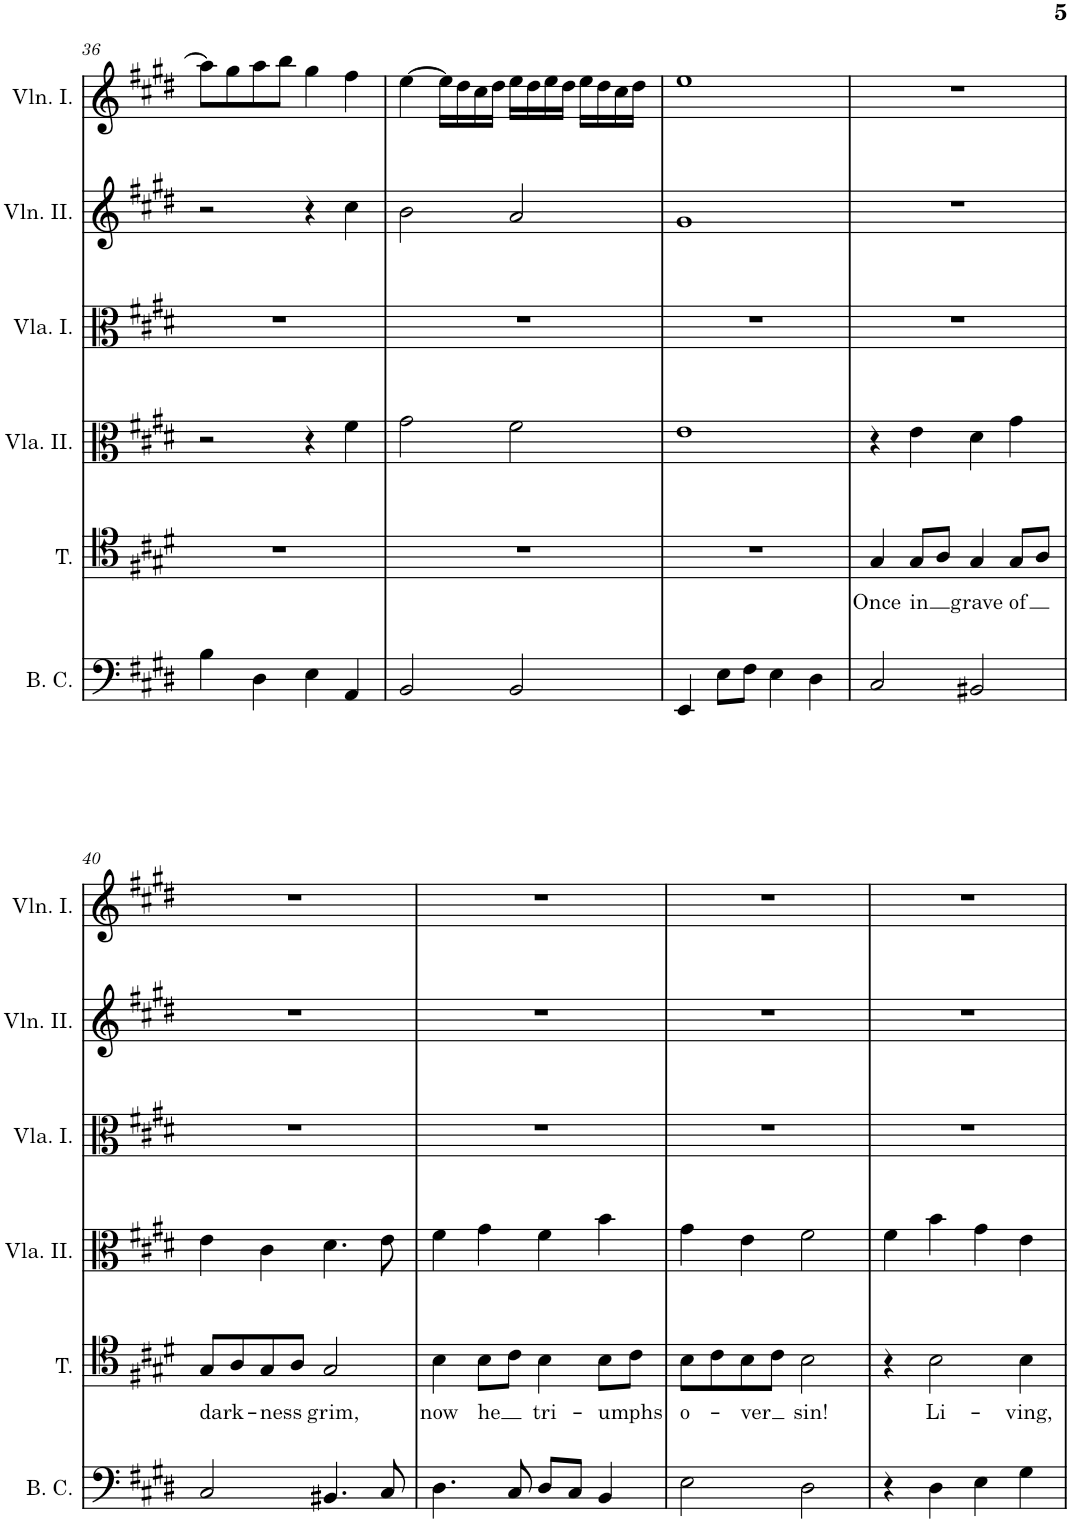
**kern	**kern	**text	**kern	**kern	**kern	**kern
*part6	*part5	*part5	*part4	*part3	*part2	*part1
*staff6	*staff5	*staff5	*staff4	*staff3	*staff2	*staff1
*I"Basso Continuo.	*I"Tenor.	*	*I"Viola II.	*I"Viola I.	*I"Violino II.	*I"Violino I.
*I'B. C.	*I'T.	*	*I'Vla. II.	*I'Vla. I.	*I'Vln. II.	*I'Vln. I.
!!LO:PB:g=z
*clefF4	*clefC4	*	*clefC3	*clefC3	*clefG2	*clefG2
*k[f#c#g#d#]	*k[f#c#g#d#]	*	*k[f#c#g#d#]	*k[f#c#g#d#]	*k[f#c#g#d#]	*k[f#c#g#d#]
*M4/4	*M4/4	*	*M4/4	*M4/4	*M4/4	*M4/4
=36	=36	=36	=36	=36	=36	=36
4B\	1r	.	2r	1r	2r	8aa\L]
.	.	.	.	.	.	8gg#\
4D#\	.	.	.	.	.	8aa\
.	.	.	.	.	.	8bb\J
4E\	.	.	4r	.	4r	4gg#\
4AA/	.	.	4f#\	.	4cc#\	4ff#\
=37	=37	=37	=37	=37	=37	=37
2BB/	1r	.	2g#\	1r	2b\	[4ee\
.	.	.	.	.	.	16ee\LL]
.	.	.	.	.	.	16dd#\
.	.	.	.	.	.	16cc#\
.	.	.	.	.	.	16dd#\JJ
2BB/	.	.	2f#\	.	2a/	16ee\LL
.	.	.	.	.	.	16dd#\
.	.	.	.	.	.	16ee\
.	.	.	.	.	.	16dd#\JJ
.	.	.	.	.	.	16ee\LL
.	.	.	.	.	.	16dd#\
.	.	.	.	.	.	16cc#\
.	.	.	.	.	.	16dd#\JJ
=38	=38	=38	=38	=38	=38	=38
4EE/	1r	.	1e	1r	1g#	1ee
8E\L	.	.	.	.	.	.
8F#\J	.	.	.	.	.	.
4E\	.	.	.	.	.	.
4D#\	.	.	.	.	.	.
=39	=39	=39	=39	=39	=39	=39
!	!	!LO:LY:b	!	!	!	!
2C#/	4G#/	Once	4r	1r	1r	1r
!	!	!LO:LY:b	!	!	!	!
.	8G#/L	in	4e\	.	.	.
.	8A/J	.	.	.	.	.
!	!	!LO:LY:b	!	!	!	!
2BB#X/	4G#/	grave	4d#\	.	.	.
!	!	!LO:LY:b	!	!	!	!
.	8G#/L	of	4g#\	.	.	.
.	8A/J	.	.	.	.	.
!!LO:LB:g=z
=40	=40	=40	=40	=40	=40	=40
!	!	!LO:LY:b	!	!	!	!
2C#/	8G#/L	dark-	4e\	1r	1r	1r
.	8A/	.	.	.	.	.
!	!	!LO:LY:b	!	!	!	!
.	8G#/	-ness	4c#\	.	.	.
.	8A/J	.	.	.	.	.
!	!	!LO:LY:b	!	!	!	!
4.BB#X/	2G#/	grim,	4.d#\	.	.	.
8C#/	.	.	8e\	.	.	.
=41	=41	=41	=41	=41	=41	=41
!	!	!LO:LY:b	!	!	!	!
4.D#\	4B\	now	4f#\	1r	1r	1r
!	!	!LO:LY:b	!	!	!	!
.	8B\L	he	4g#\	.	.	.
8C#/	8c#\J	.	.	.	.	.
!	!	!LO:LY:b	!	!	!	!
8D#/L	4B\	tri-	4f#\	.	.	.
8C#/J	.	.	.	.	.	.
!	!	!LO:LY:b	!	!	!	!
4BB/	8B\L	-umphs	4b\	.	.	.
.	8c#\J	.	.	.	.	.
=42	=42	=42	=42	=42	=42	=42
!	!	!LO:LY:b	!	!	!	!
2E\	8B\L	o-	4g#\	1r	1r	1r
.	8c#\	.	.	.	.	.
!	!	!LO:LY:b	!	!	!	!
.	8B\	-ver	4e\	.	.	.
.	8c#\J	.	.	.	.	.
!	!	!LO:LY:b	!	!	!	!
2D#\	2B\	sin!	2f#\	.	.	.
=43	=43	=43	=43	=43	=43	=43
4r	4r	.	4f#\	1r	1r	1r
!	!	!LO:LY:b	!	!	!	!
4D#\	2B\	Li-	4b\	.	.	.
4E\	.	.	4g#\	.	.	.
!	!	!LO:LY:b	!	!	!	!
4G#\	4B\	-ving,	4e\	.	.	.
=	=	=	=	=	=	=
*-	*-	*-	*-	*-	*-	*-
